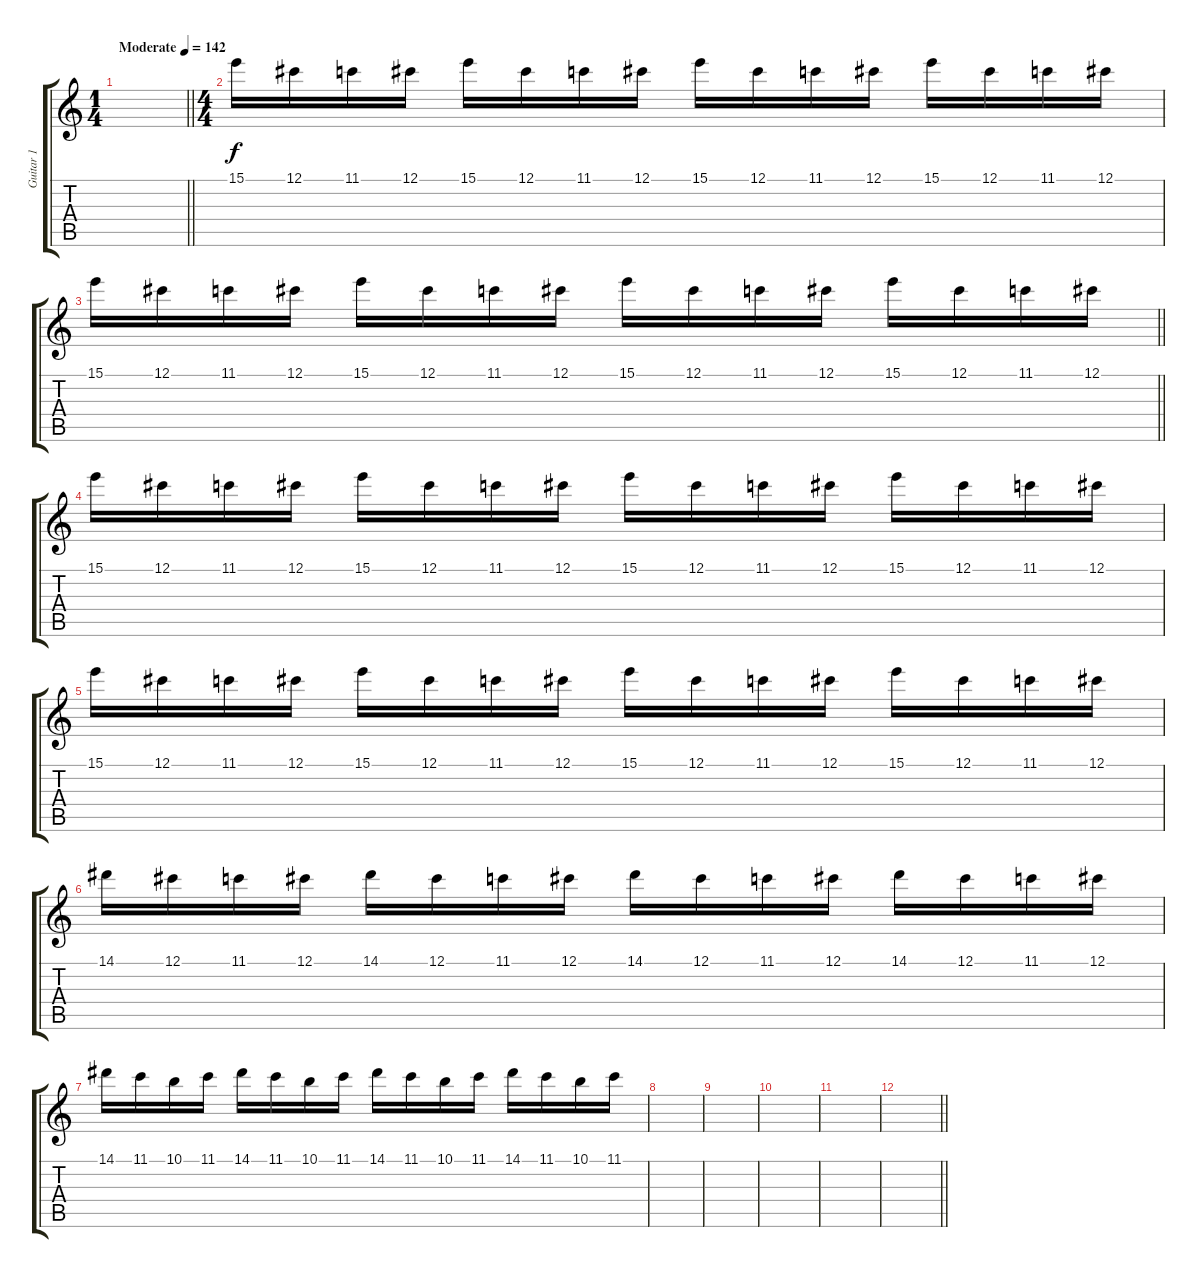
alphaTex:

\track ("Guitar 1" "Guitar 1") {instrument distortionguitar}
\staff {score tabs}
\tuning (Db4 Ab3 E3 B2 Gb2 B1) {hide}
\ts (1 4)
\tempo (142 "Moderate")
\clef g2
\barLineRight lightlight
\ks c
|
\ts (4 4)
15.1.16 12.1.16 11.1.16 12.1.16 15.1.16 12.1.16 11.1.16 12.1.16 15.1.16 12.1.16 11.1.16 12.1.16 15.1.16 12.1.16 11.1.16 12.1.16 |
\barLineRight lightlight
15.1.16 12.1.16 11.1.16 12.1.16 15.1.16 12.1.16 11.1.16 12.1.16 15.1.16 12.1.16 11.1.16 12.1.16 15.1.16 12.1.16 11.1.16 12.1.16 |
15.1.16 12.1.16 11.1.16 12.1.16 15.1.16 12.1.16 11.1.16 12.1.16 15.1.16 12.1.16 11.1.16 12.1.16 15.1.16 12.1.16 11.1.16 12.1.16 |
15.1.16 12.1.16 11.1.16 12.1.16 15.1.16 12.1.16 11.1.16 12.1.16 15.1.16 12.1.16 11.1.16 12.1.16 15.1.16 12.1.16 11.1.16 12.1.16 |
14.1.16 12.1.16 11.1.16 12.1.16 14.1.16 12.1.16 11.1.16 12.1.16 14.1.16 12.1.16 11.1.16 12.1.16 14.1.16 12.1.16 11.1.16 12.1.16 |
14.1.16 11.1.16 10.1.16 11.1.16 14.1.16 11.1.16 10.1.16 11.1.16 14.1.16 11.1.16 10.1.16 11.1.16 14.1.16 11.1.16 10.1.16 11.1.16 |
|
|
|
|
\barLineRight lightlight
